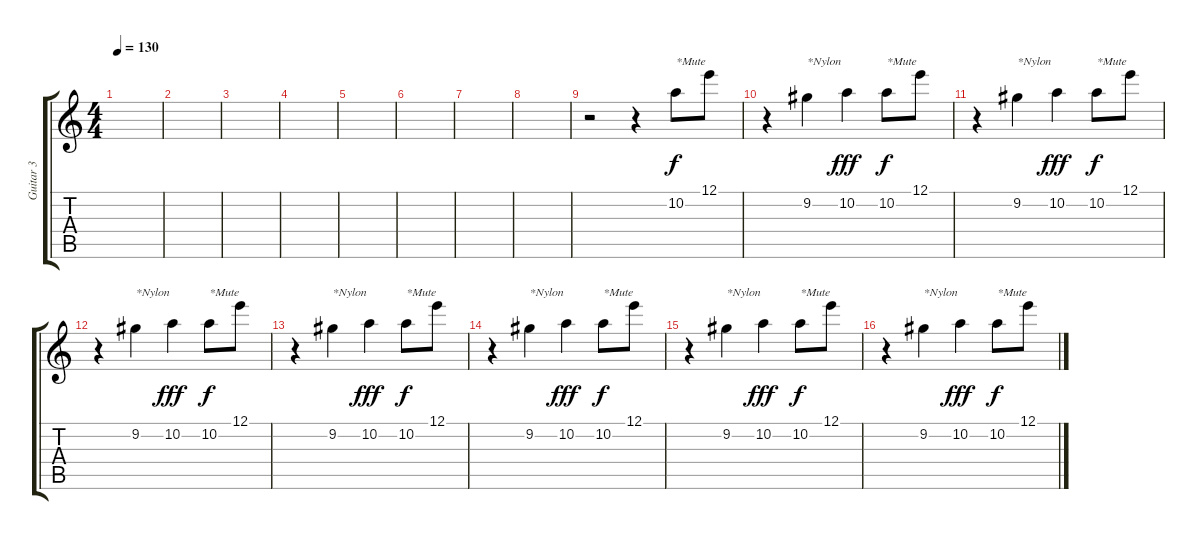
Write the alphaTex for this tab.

\track ("Guitar 3" "Guitar 3") {instrument acousticguitarnylon}
\staff {score tabs}
\tuning (E4 B3 G3 D3 A2 E2) {hide}
\ts (4 4)
\tempo 130
\clef g2
\ks c
|
|
|
|
|
|
|
|
r.2 r.4 10.2.8{txt "*Mute" instrument electricguitarmuted} 12.1.8 |
r.4 9.2.4{txt "*Nylon" instrument acousticguitarnylon} 10.2.4{dy fff} 10.2.8{txt "*Mute" dy f instrument electricguitarmuted} 12.1.8 |
r.4 9.2.4{txt "*Nylon" instrument acousticguitarnylon} 10.2.4{dy fff} 10.2.8{txt "*Mute" dy f instrument electricguitarmuted} 12.1.8 |
r.4 9.2.4{txt "*Nylon" instrument acousticguitarnylon} 10.2.4{dy fff} 10.2.8{txt "*Mute" dy f instrument electricguitarmuted} 12.1.8 |
r.4 9.2.4{txt "*Nylon" instrument acousticguitarnylon} 10.2.4{dy fff} 10.2.8{txt "*Mute" dy f instrument electricguitarmuted} 12.1.8 |
r.4 9.2.4{txt "*Nylon" instrument acousticguitarnylon} 10.2.4{dy fff} 10.2.8{txt "*Mute" dy f instrument electricguitarmuted} 12.1.8 |
r.4 9.2.4{txt "*Nylon" instrument acousticguitarnylon} 10.2.4{dy fff} 10.2.8{txt "*Mute" dy f instrument electricguitarmuted} 12.1.8 |
r.4 9.2.4{txt "*Nylon" instrument acousticguitarnylon} 10.2.4{dy fff} 10.2.8{txt "*Mute" dy f instrument electricguitarmuted} 12.1.8
